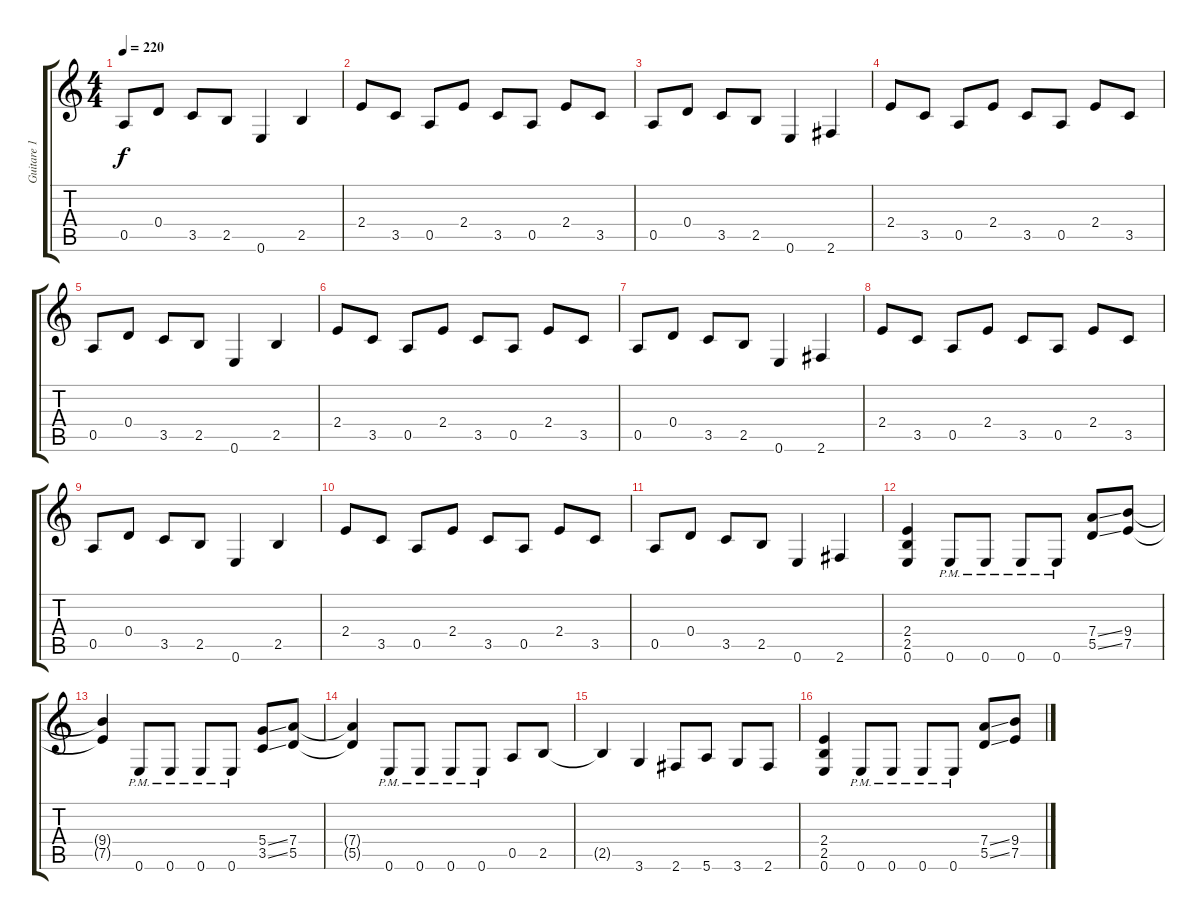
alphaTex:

\track ("Guitare 1" "Guitare 1") {instrument distortionguitar}
\staff {score tabs}
\tuning (E4 B3 G3 D3 A2 E2) {hide}
\ts (4 4)
\tempo 220
\clef g2
\ks c
0.5.8{dy f} 0.4.8 3.5.8 2.5.8 0.6.4 2.5.4 |
2.4.8 3.5.8 0.5.8 2.4.8 3.5.8 0.5.8 2.4.8 3.5.8 |
0.5.8 0.4.8 3.5.8 2.5.8 0.6.4 2.6.4 |
2.4.8 3.5.8 0.5.8 2.4.8 3.5.8 0.5.8 2.4.8 3.5.8 |
0.5.8 0.4.8 3.5.8 2.5.8 0.6.4 2.5.4 |
2.4.8 3.5.8 0.5.8 2.4.8 3.5.8 0.5.8 2.4.8 3.5.8 |
0.5.8 0.4.8 3.5.8 2.5.8 0.6.4 2.6.4 |
2.4.8 3.5.8 0.5.8 2.4.8 3.5.8 0.5.8 2.4.8 3.5.8 |
0.5.8 0.4.8 3.5.8 2.5.8 0.6.4 2.5.4 |
2.4.8 3.5.8 0.5.8 2.4.8 3.5.8 0.5.8 2.4.8 3.5.8 |
0.5.8 0.4.8 3.5.8 2.5.8 0.6.4 2.6.4 |
(2.4 2.5 0.6).4 0.6{pm}.8 0.6{pm}.8 0.6{pm}.8 0.6{pm}.8 (7.4{ss} 5.5{ss}).8 (9.4 7.5).8 |
(9.4{t} 7.5{t}).4 0.6{pm}.8 0.6{pm}.8 0.6{pm}.8 0.6{pm}.8 (5.4{ss} 3.5{ss}).8 (7.4 5.5).8 |
(7.4{t} 5.5{t}).4 0.6{pm}.8 0.6{pm}.8 0.6{pm}.8 0.6{pm}.8 0.5.8 2.5.8 |
2.5{t}.4 3.6.4 2.6.8 5.6.8 3.6.8 2.6.8 |
(2.4 2.5 0.6).4 0.6{pm}.8 0.6{pm}.8 0.6{pm}.8 0.6{pm}.8 (7.4{ss} 5.5{ss}).8 (9.4 7.5).8
